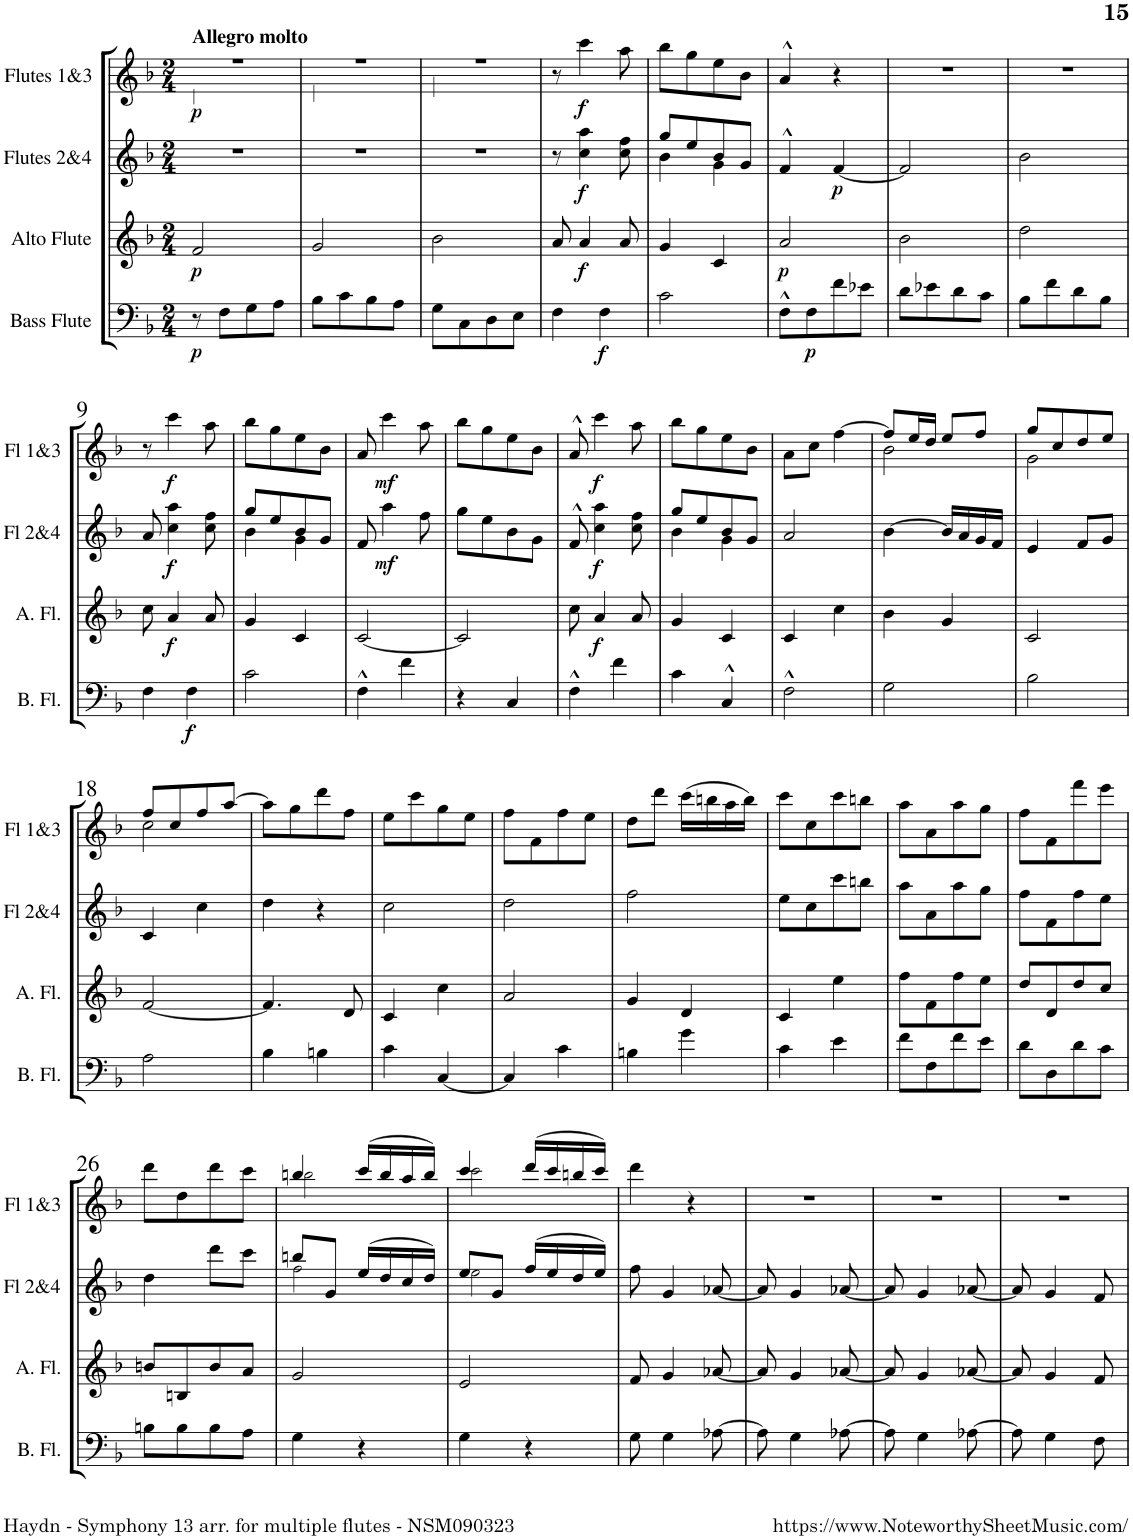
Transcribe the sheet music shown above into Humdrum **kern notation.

**kern	**dynam	**kern	**dynam	**kern	**dynam	**kern	**dynam
*part4	*part4	*part3	*part3	*part2	*part2	*part1	*part1
*staff4	*staff4	*staff3	*staff3	*staff2	*staff2	*staff1	*staff1
*I"Bass Flute	*	*I"Alto Flute	*	*I"Flutes 2&amp;4	*	*I"Flutes 1&amp;3	*
*I'B. Fl.	*	*I'A. Fl.	*	*I'Fl 2&amp;4	*	*I'Fl 1&amp;3	*
!!LO:PB:g=z
*clefF4	*	*clefG2	*	*clefG2	*	*clefG2	*
*k[b-]	*	*k[b-]	*	*k[b-]	*	*k[b-]	*
*M2/4	*	*M2/4	*	*M2/4	*	*M2/4	*
=1	=1	=1	=1	=1	=1	=1	=1
*	*	*	*	*^	*	*^	*
!	!	!	!	!	!	!	!LO:TX:a:B:t=Allegro molto	!	!
!	!LO:DY:b	!	!LO:DY:b	!	!	!	!	!	!LO:DY:b
8r	p	2f/	p	2r	2f!	.	2r	2f!\	p
8F\L	.	.	.	.	.	.	.	.	.
8G\	.	.	.	.	.	.	.	.	.
8A\J	.	.	.	.	.	.	.	.	.
=2	=2	=2	=2	=2	=2	=2	=2	=2	=2
8B-\L	.	2g/	.	2r	2g!	.	2r	2g!\	.
8c\	.	.	.	.	.	.	.	.	.
8B-\	.	.	.	.	.	.	.	.	.
8A\J	.	.	.	.	.	.	.	.	.
=3	=3	=3	=3	=3	=3	=3	=3	=3	=3
8G\L	.	2b-\	.	2r	2b-!	.	2r	2b-!\	.
8C\	.	.	.	.	.	.	.	.	.
8D\	.	.	.	.	.	.	.	.	.
8E\J	.	.	.	.	.	.	.	.	.
*	*	*	*	*v	*v	*	*	*	*
*	*	*	*	*	*	*v	*v	*
=4	=4	=4	=4	=4	=4	=4	=4
4F\	.	8a/	.	8r	.	8r	.
!	!	!	!LO:DY:b	!	!LO:DY:b	!	!LO:DY:b
.	.	4a/	f	4cc\ 4aa\	f	4ccc\	f
!	!LO:DY:b	!	!	!	!	!	!
4F\	f	.	.	.	.	.	.
.	.	8a/	.	8cc\ 8ff\	.	8aa\	.
=5	=5	=5	=5	=5	=5	=5	=5
*	*	*	*	*^	*	*	*
2c\	.	4g/	.	8gg/L	4b-\	.	8bb-\L	.
.	.	.	.	8ee/	.	.	8gg\	.
.	.	4c/	.	8b-/	4g\	.	8ee\	.
.	.	.	.	8g/J	.	.	8b-\J	.
*	*	*	*	*v	*v	*	*	*
=6	=6	=6	=6	=6	=6	=6	=6
!	!	!	!LO:DY:b	!	!	!	!
8F^^\L	.	2a/	p	4f^^/	.	4a^^/	.
!	!LO:DY:b	!	!	!	!	!	!
8F\	p	.	.	.	.	.	.
!	!	!	!	!	!LO:DY:b	!	!
8f\	.	.	.	[4f/	p	4r	.
8e-X\J	.	.	.	.	.	.	.
=7	=7	=7	=7	=7	=7	=7	=7
8d\L	.	2b-\	.	2f/]	.	2r	.
8e-X\	.	.	.	.	.	.	.
8d\	.	.	.	.	.	.	.
8c\J	.	.	.	.	.	.	.
=8	=8	=8	=8	=8	=8	=8	=8
8B-\L	.	2dd\	.	2b-\	.	2r	.
8f\	.	.	.	.	.	.	.
8d\	.	.	.	.	.	.	.
8B-\J	.	.	.	.	.	.	.
!!LO:LB:g=z
=9	=9	=9	=9	=9	=9	=9	=9
4F\	.	8cc\	.	8a/	.	8r	.
!	!	!	!LO:DY:b	!	!LO:DY:b	!	!LO:DY:b
.	.	4a/	f	4cc\ 4aa\	f	4ccc\	f
!	!LO:DY:b	!	!	!	!	!	!
4F\	f	.	.	.	.	.	.
.	.	8a/	.	8cc\ 8ff\	.	8aa\	.
=10	=10	=10	=10	=10	=10	=10	=10
*	*	*	*	*^	*	*	*
2c\	.	4g/	.	8gg/L	4b-\	.	8bb-\L	.
.	.	.	.	8ee/	.	.	8gg\	.
.	.	4c/	.	8b-/	4g\	.	8ee\	.
.	.	.	.	8g/J	.	.	8b-\J	.
*	*	*	*	*v	*v	*	*	*
=11	=11	=11	=11	=11	=11	=11	=11
4F^^\	.	[2c/	.	8f/	.	8a/	.
!	!	!	!	!	!LO:DY:b	!	!LO:DY:b
.	.	.	.	4aa\	mf	4ccc\	mf
4f\	.	.	.	.	.	.	.
.	.	.	.	8ff\	.	8aa\	.
=12	=12	=12	=12	=12	=12	=12	=12
4r	.	2c/]	.	8gg\L	.	8bb-\L	.
.	.	.	.	8ee\	.	8gg\	.
4C/	.	.	.	8b-\	.	8ee\	.
.	.	.	.	8g\J	.	8b-\J	.
=13	=13	=13	=13	=13	=13	=13	=13
4F^^\	.	8cc\	.	8f^^/	.	8a^^/	.
!	!	!	!LO:DY:b	!	!LO:DY:b	!	!LO:DY:b
.	.	4a/	f	4cc\ 4aa\	f	4ccc\	f
4f\	.	.	.	.	.	.	.
.	.	8a/	.	8cc\ 8ff\	.	8aa\	.
=14	=14	=14	=14	=14	=14	=14	=14
*	*	*	*	*^	*	*	*
4c\	.	4g/	.	8gg/L	4b-\	.	8bb-\L	.
.	.	.	.	8ee/	.	.	8gg\	.
4C^^/	.	4c/	.	8b-/	4g\	.	8ee\	.
.	.	.	.	8g/J	.	.	8b-\J	.
*	*	*	*	*v	*v	*	*	*
=15	=15	=15	=15	=15	=15	=15	=15
2F^^\	.	4c/	.	2a/	.	8a\L	.
.	.	.	.	.	.	8cc\J	.
.	.	4cc\	.	.	.	[4ff\	.
=16	=16	=16	=16	=16	=16	=16	=16
*	*	*	*	*	*	*^	*
2G\	.	4b-\	.	[4b-\	.	8ff/L]	2b-\	.
.	.	.	.	.	.	16ee/L	.	.
.	.	.	.	.	.	16dd/JJ	.	.
.	.	4g/	.	16b-/LL]	.	8ee/L	.	.
.	.	.	.	16a/	.	.	.	.
.	.	.	.	16g/	.	8ff/J	.	.
.	.	.	.	16f/JJ	.	.	.	.
=17	=17	=17	=17	=17	=17	=17	=17	=17
2B-\	.	2c/	.	4e/	.	8gg/L	2g\	.
.	.	.	.	.	.	8cc/	.	.
.	.	.	.	8f/L	.	8dd/	.	.
.	.	.	.	8g/J	.	8ee/J	.	.
!!LO:LB:g=z	!!
=18	=18	=18	=18	=18	=18	=18	=18	=18
2A\	.	[2f/	.	4c/	.	8ff/L	2cc\	.
.	.	.	.	.	.	8cc/	.	.
.	.	.	.	4cc\	.	8ff/	.	.
.	.	.	.	.	.	[8aa/J	.	.
*	*	*	*	*	*	*v	*v	*
=19	=19	=19	=19	=19	=19	=19	=19
4B-\	.	4.f/]	.	4dd\	.	8aa\L]	.
.	.	.	.	.	.	8gg\	.
4Bn\	.	.	.	4r	.	8ddd\	.
.	.	8d/	.	.	.	8ff\J	.
=20	=20	=20	=20	=20	=20	=20	=20
4c\	.	4c/	.	2cc\	.	8ee\L	.
.	.	.	.	.	.	8ccc\	.
[4C/	.	4cc\	.	.	.	8gg\	.
.	.	.	.	.	.	8ee\J	.
=21	=21	=21	=21	=21	=21	=21	=21
4C/]	.	2a/	.	2dd\	.	8ff\L	.
.	.	.	.	.	.	8f\	.
4c\	.	.	.	.	.	8ff\	.
.	.	.	.	.	.	8ee\J	.
=22	=22	=22	=22	=22	=22	=22	=22
4Bn\	.	4g/	.	2ff\	.	8dd\L	.
.	.	.	.	.	.	8ddd\J	.
4g\	.	4d/	.	.	.	(16ccc\LL	.
.	.	.	.	.	.	16bbn\	.
.	.	.	.	.	.	16aa\	.
.	.	.	.	.	.	16bb\JJ)	.
=23	=23	=23	=23	=23	=23	=23	=23
4c\	.	4c/	.	8ee\L	.	8ccc\L	.
.	.	.	.	8cc\	.	8cc\	.
4e\	.	4ee\	.	8ccc\	.	8ccc\	.
.	.	.	.	8bbn\J	.	8bbn\J	.
=24	=24	=24	=24	=24	=24	=24	=24
8f\L	.	8ff\L	.	8aa\L	.	8aa\L	.
8F\	.	8f\	.	8a\	.	8a\	.
8f\	.	8ff\	.	8aa\	.	8aa\	.
8e\J	.	8ee\J	.	8gg\J	.	8gg\J	.
=25	=25	=25	=25	=25	=25	=25	=25
8d\L	.	8dd/L	.	8ff\L	.	8ff\L	.
8D\	.	8d/	.	8f\	.	8f\	.
8d\	.	8dd/	.	8ff\	.	8fff\	.
8c\J	.	8cc/J	.	8ee\J	.	8eee\J	.
!!LO:LB:g=z
=26	=26	=26	=26	=26	=26	=26	=26
8Bn\L	.	8bn/L	.	4dd\	.	8ddd\L	.
8B\	.	8Bn/	.	.	.	8dd\	.
8B\	.	8b/	.	8ddd\L	.	8ddd\	.
8A\J	.	8a/J	.	8ccc\J	.	8ccc\J	.
=27	=27	=27	=27	=27	=27	=27	=27
*	*	*	*	*^	*	*^	*
4G\	.	2g/	.	8bbn/L	2ff!\	.	4bbn/	2bb!\	.
.	.	.	.	8g/J	.	.	.	.	.
4r	.	.	.	(16ee/LL	.	.	(16ccc/LL	.	.
.	.	.	.	16dd/	.	.	16bb/	.	.
.	.	.	.	16cc/	.	.	16aa/	.	.
.	.	.	.	16dd/JJ)	.	.	16bb/JJ)	.	.
=28	=28	=28	=28	=28	=28	=28	=28	=28	=28
4G\	.	2e/	.	8ee/L	2ee!\	.	4ccc/	2ccc!\	.
.	.	.	.	8g/J	.	.	.	.	.
4r	.	.	.	(16ff/LL	.	.	(16ddd/LL	.	.
.	.	.	.	16ee/	.	.	16ccc/	.	.
.	.	.	.	16dd/	.	.	16bbn/	.	.
.	.	.	.	16ee/JJ)	.	.	16ccc/JJ)	.	.
*	*	*	*	*v	*v	*	*	*	*
*	*	*	*	*	*	*v	*v	*
=29	=29	=29	=29	=29	=29	=29	=29
8G\	.	8f/	.	8ff\	.	4ddd\	.
4G\	.	4g/	.	4g/	.	.	.
.	.	.	.	.	.	4r	.
[8A-X\	.	[8a-X/	.	[8a-X/	.	.	.
=30	=30	=30	=30	=30	=30	=30	=30
8A-\]	.	8a-/]	.	8a-/]	.	2r	.
4G\	.	4g/	.	4g/	.	.	.
[8A-X\	.	[8a-X/	.	[8a-X/	.	.	.
=31	=31	=31	=31	=31	=31	=31	=31
8A-\]	.	8a-/]	.	8a-/]	.	2r	.
4G\	.	4g/	.	4g/	.	.	.
[8A-X\	.	[8a-X/	.	[8a-X/	.	.	.
=32	=32	=32	=32	=32	=32	=32	=32
8A-\]	.	8a-/]	.	8a-/]	.	2r	.
4G\	.	4g/	.	4g/	.	.	.
8F\	.	8f/	.	8f/	.	.	.
=	=	=	=	=	=	=	=
*-	*-	*-	*-	*-	*-	*-	*-
